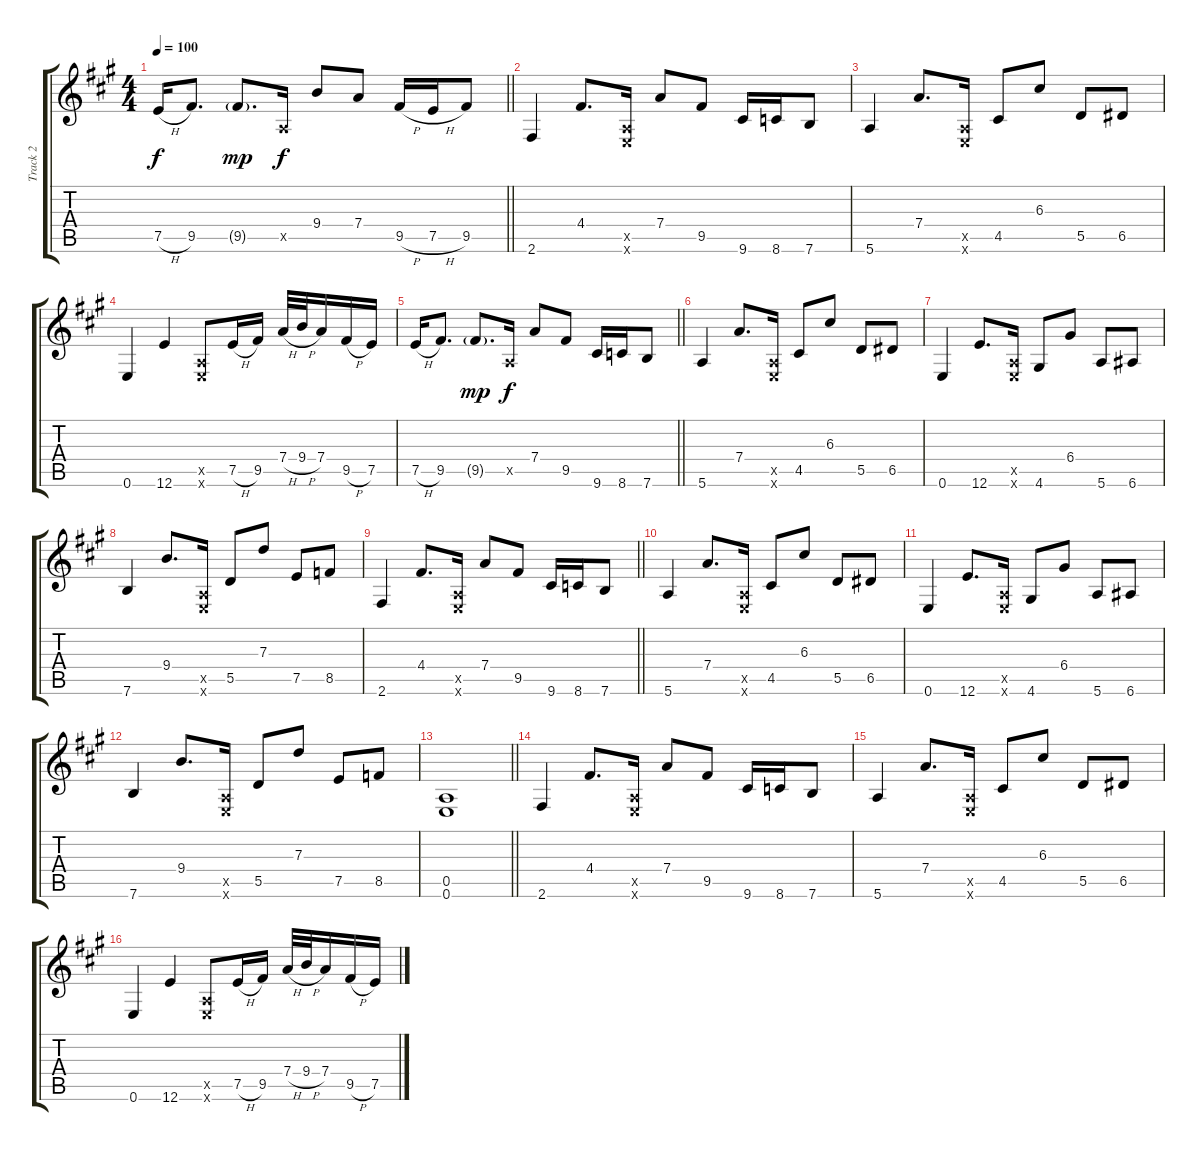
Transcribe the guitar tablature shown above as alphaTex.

\track ("Track 2" "Track 2") {instrument distortionguitar}
\staff {score tabs}
\tuning (E4 B3 G3 D3 A2 E2) {hide}
\ts (4 4)
\tempo 100
\clef g2
\barLineRight lightlight
\ks f#minor
7.5{h}.16{dy f} 9.5.8{d} 9.5{g}.8{d dy mp} 0.5{x}.16{dy f} 9.4.8 7.4.8 9.5{h}.16 7.5{h}.16 9.5.8 |
2.6.4 4.4.8{d} (0.5{x} 0.6{x}).16 7.4.8 9.5.8 9.6.16 8.6.16 7.6.8 |
5.6.4 7.4.8{d} (0.5{x} 0.6{x}).16 4.5.8 6.3.8 5.5.8 6.5.8 |
0.6.4 12.6.4 (0.5{x} 0.6{x}).8 7.5{h}.16 9.5.16 7.4{h}.32 9.4{h}.32 7.4.16 9.5{h}.16 7.5.16 |
\barLineRight lightlight
7.5{h}.16 9.5.8{d} 9.5{g}.8{d dy mp} 0.5{x}.16{dy f} 7.4.8 9.5.8 9.6.16 8.6.16 7.6.8 |
5.6.4 7.4.8{d} (0.5{x} 0.6{x}).16 4.5.8 6.3.8 5.5.8 6.5.8 |
0.6.4 12.6.8{d} (0.5{x} 0.6{x}).16 4.6.8 6.4.8 5.6.8 6.6.8 |
7.6.4 9.4.8{d} (0.5{x} 0.6{x}).16 5.5.8 7.3.8 7.5.8 8.5.8 |
\barLineRight lightlight
2.6.4 4.4.8{d} (0.5{x} 0.6{x}).16 7.4.8 9.5.8 9.6.16 8.6.16 7.6.8 |
5.6.4 7.4.8{d} (0.5{x} 0.6{x}).16 4.5.8 6.3.8 5.5.8 6.5.8 |
0.6.4 12.6.8{d} (0.5{x} 0.6{x}).16 4.6.8 6.4.8 5.6.8 6.6.8 |
7.6.4 9.4.8{d} (0.5{x} 0.6{x}).16 5.5.8 7.3.8 7.5.8 8.5.8 |
\barLineRight lightlight
(0.5 0.6).1 |
2.6.4 4.4.8{d} (0.5{x} 0.6{x}).16 7.4.8 9.5.8 9.6.16 8.6.16 7.6.8 |
5.6.4 7.4.8{d} (0.5{x} 0.6{x}).16 4.5.8 6.3.8 5.5.8 6.5.8 |
0.6.4 12.6.4 (0.5{x} 0.6{x}).8 7.5{h}.16 9.5.16 7.4{h}.32 9.4{h}.32 7.4.16 9.5{h}.16 7.5.16
